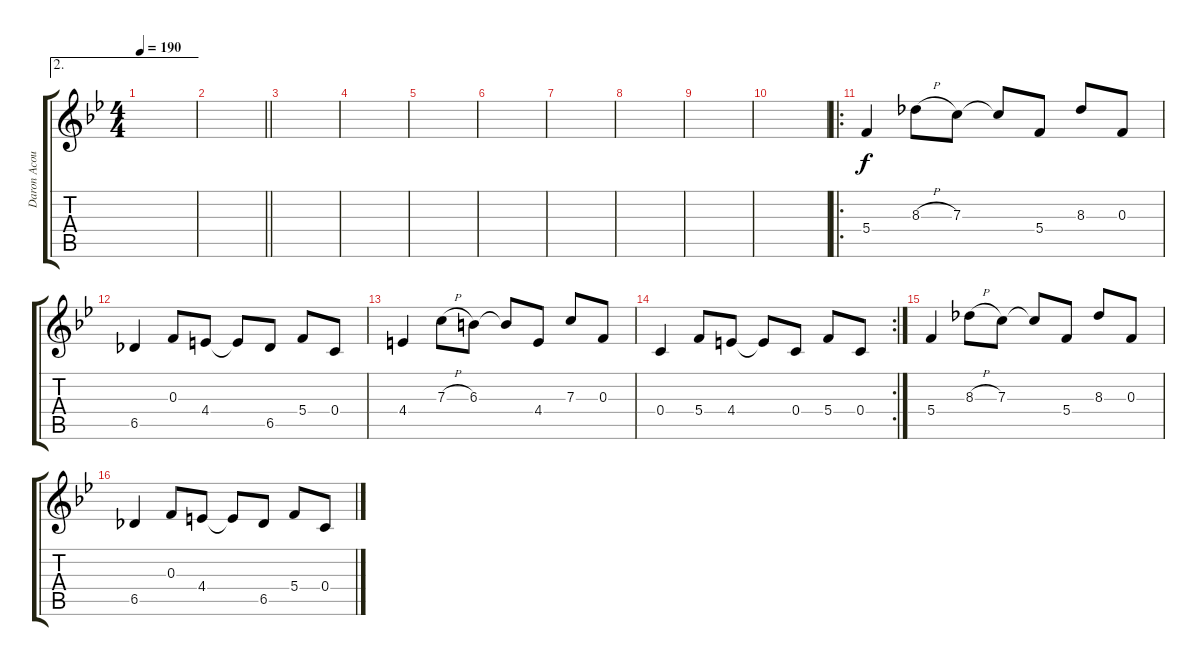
\track ("Daron Acoustic" "Daron Acou") {instrument acousticguitarsteel}
\staff {score tabs}
\tuning (D4 A3 F3 C3 G2 C2) {hide}
\ae 2
\ts (4 4)
\tempo 190
\clef g2
\ks bb
|
\barLineRight lightlight
|
|
|
|
|
|
|
|
|
\ro
5.4.4 8.3{h}.8 7.3.8 7.3{t}.8 5.4.8 8.3.8 0.3.8 |
6.5.4 0.3.8 4.4.8 4.4{t}.8 6.5.8 5.4.8 0.4.8 |
4.4.4 7.3{h}.8 6.3.8 6.3{t}.8 4.4.8 7.3.8 0.3.8 |
\rc 2
0.4.4 5.4.8 4.4.8 4.4{t}.8 0.4.8 5.4.8 0.4.8 |
5.4.4 8.3{h}.8 7.3.8 7.3{t}.8 5.4.8 8.3.8 0.3.8 |
6.5.4 0.3.8 4.4.8 4.4{t}.8 6.5.8 5.4.8 0.4.8
